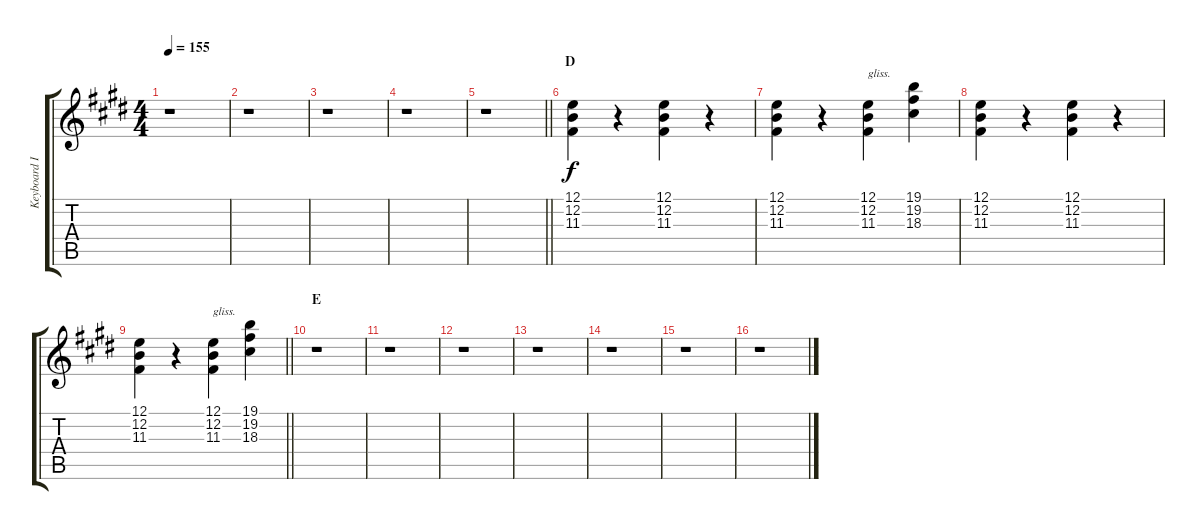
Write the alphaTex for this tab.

\track ("Keyboard I" "Keyboard I") {instrument drawbarorgan}
\staff {score tabs}
\tuning (E4 B3 G3 D3 A2 E2) {hide}
\ts (4 4)
\tempo 155
\clef g2
\ks e
r.1{dy f} |
r.1 |
r.1 |
r.1 |
\barLineRight lightlight
r.1 |
\section ("" "D")
(12.1 12.2 11.3).4 r.4 (12.1 12.2 11.3).4 r.4 |
(12.1 12.2 11.3).4 r.4 (12.1 12.2 11.3).4{txt "gliss."} (19.1 19.2 18.3).4 |
(12.1 12.2 11.3).4 r.4 (12.1 12.2 11.3).4 r.4 |
\barLineRight lightlight
(12.1 12.2 11.3).4 r.4 (12.1 12.2 11.3).4{txt "gliss."} (19.1 19.2 18.3).4 |
\section ("" "E")
r.1 |
r.1 |
r.1 |
r.1 |
r.1 |
r.1 |
r.1
